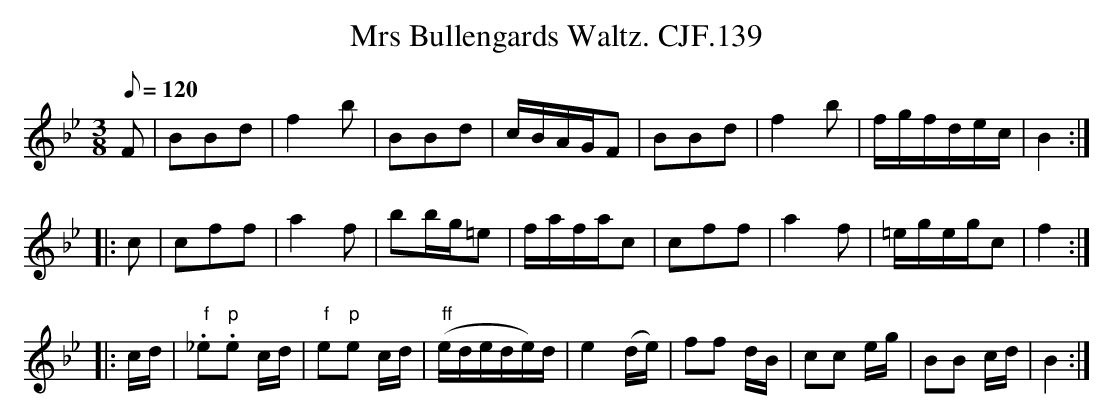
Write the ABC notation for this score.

X:1
T:Mrs Bullengards Waltz. CJF.139
M:3/8
L:1/16
Q:1/8=120
K:Bb
F2|B2B2d2|f4b2|B2B2d2|cBAGF2|\
B2B2d2|f4b2|fgfdec|B4:|
|:c2|c2f2f2|a4f2|b2bg=e2|fafac2|\
c2f2f2|a4f2|=egegc2|f4:|
|:cd|" f"._e2"p".e2 cd|" f"e2"p"e2 cd|" ff"(edede)d|\
e4(de)|f2f2 dB|c2c2 eg|B2B2 cd|B4:|
